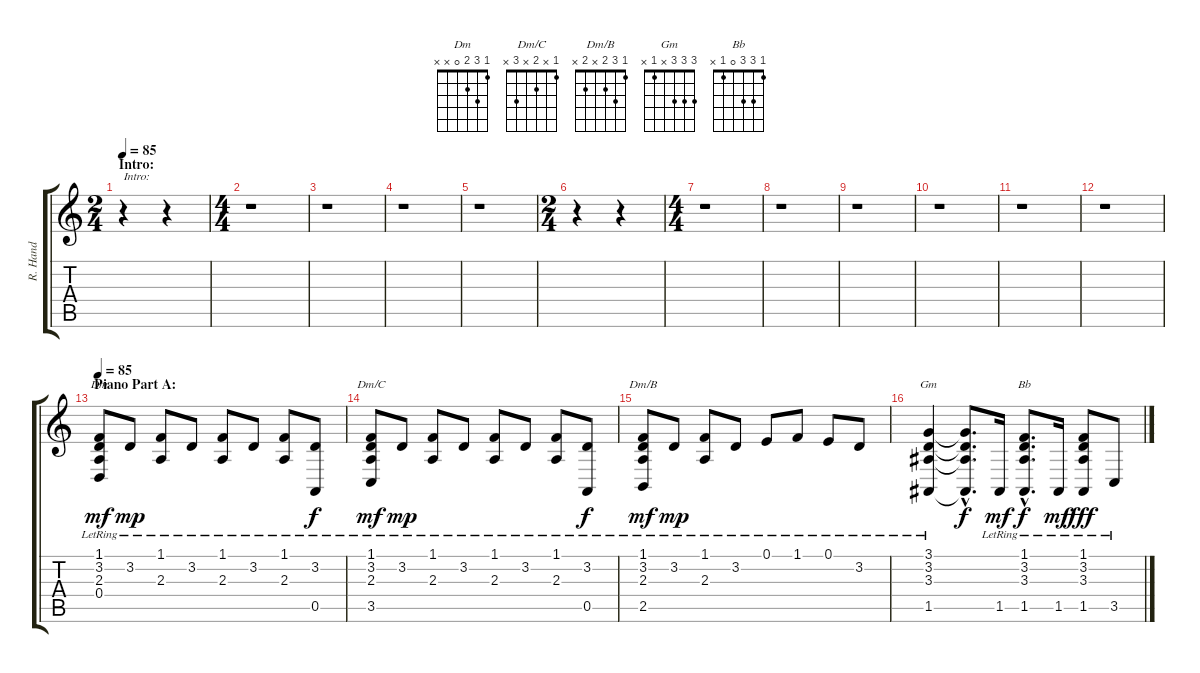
\track ("R. Hand" "R. Hand") {instrument electricgrandpiano}
\staff {score tabs}
\tuning (E4 B3 G3 D3 A2 E2) {hide}
\chord ("Dm" 1 3 2 0 x x)
\chord ("Dm/C" 1 x 2 x 3 x)
\chord ("Dm/B" 1 3 2 x 2 x)
\chord ("Gm" 3 3 3 x 1 x)
\chord ("Bb" 1 3 3 0 1 x)
\ts (2 4)
\section ("" "Intro:")
\tempo 85
\clef g2
\ks c
r.4{txt "Intro:" dy mf instrument electricgrandpiano} r.4 |
\ts (4 4)
r.1 |
r.1 |
r.1 |
r.1 |
\ts (2 4)
r.4 r.4 |
\ts (4 4)
r.1 |
r.1 |
r.1 |
r.1 |
r.1 |
r.1 |
\section ("" "Piano Part A:")
\tempo 85
(1.1{lr} 3.2 2.3{lr} 0.4{lr}).8{ch "Dm"} 3.2{lr}.8{dy mp} (1.1{lr} 2.3{lr}).8 3.2{lr}.8 (1.1{lr} 2.3{lr}).8 3.2{lr}.8 (1.1{lr} 2.3{lr}).8 (3.2{lr} 0.5{lr}).8{dy f} |
(1.1{lr} 3.2 2.3{lr} 3.5{lr}).8{ch "Dm/C" dy mf} 3.2{lr}.8{dy mp} (1.1{lr} 2.3{lr}).8 3.2{lr}.8 (1.1{lr} 2.3{lr}).8 3.2{lr}.8 (1.1{lr} 2.3{lr}).8 (3.2{lr} 0.5{lr}).8{dy f} |
(1.1{lr} 3.2 2.3{lr} 2.5{lr}).8{ch "Dm/B" dy mf} 3.2{lr}.8{dy mp} (1.1{lr} 2.3{lr}).8 3.2{lr}.8 0.1{lr}.8 1.1{lr}.8 0.1{lr}.8 3.2{lr}.8 |
(3.1{lr} 3.2{lr} 3.3{lr} 1.5{lr}).4{ch "Gm"} (3.1{hac t} 3.2{hac t} 3.3{hac t} 1.5{hac t}).8{d dy f} 1.5{lr}.16{dy mf} (1.1{hac lr} 3.2{hac lr} 3.3{hac lr} 1.5{hac lr}).8{d ch "Bb" dy f} 1.5{lr}.16{dy mf} (1.1{lr} 3.2{lr} 3.3{lr} 1.5{lr}).8{dy fff} 3.5{lr}.8
